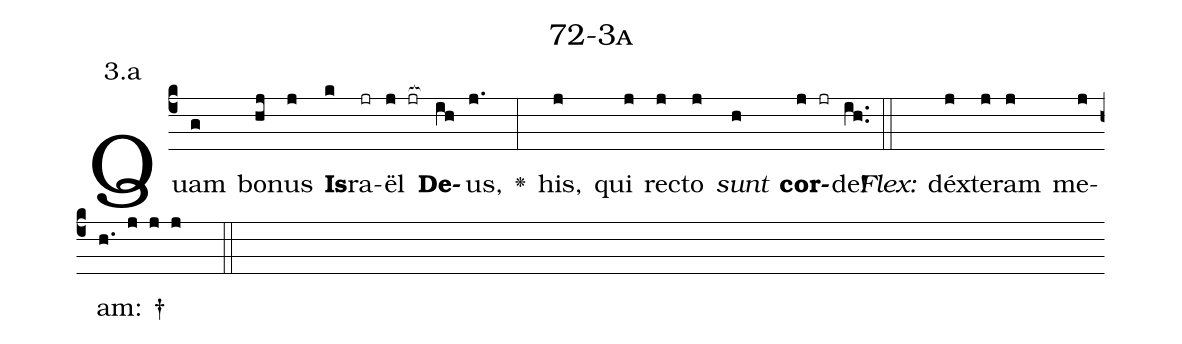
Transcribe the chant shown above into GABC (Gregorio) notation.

name: 72-3a;
annotation: 3.a;
%%
(c4)Quam(g) bo(hj)nus(j) <b>Is</b>(k)ra(jr)ël(j jr[ocb:1{]) <b>De</b>(ih[ocb:0}])us,(j.) <v>\greheightstar</v>(:) his,(j) qui(j) rec(j)to(j) <i>sunt</i>(h) <b>cor</b>(j jr)de!(ih..) (::)
<i>Flex:</i>()  déx(j)te(j)ram(j) me(j)am: †(h. j j j  ::)

%E(j) u(j) o(j) u(h) a(j) e.(ih..) (::)
